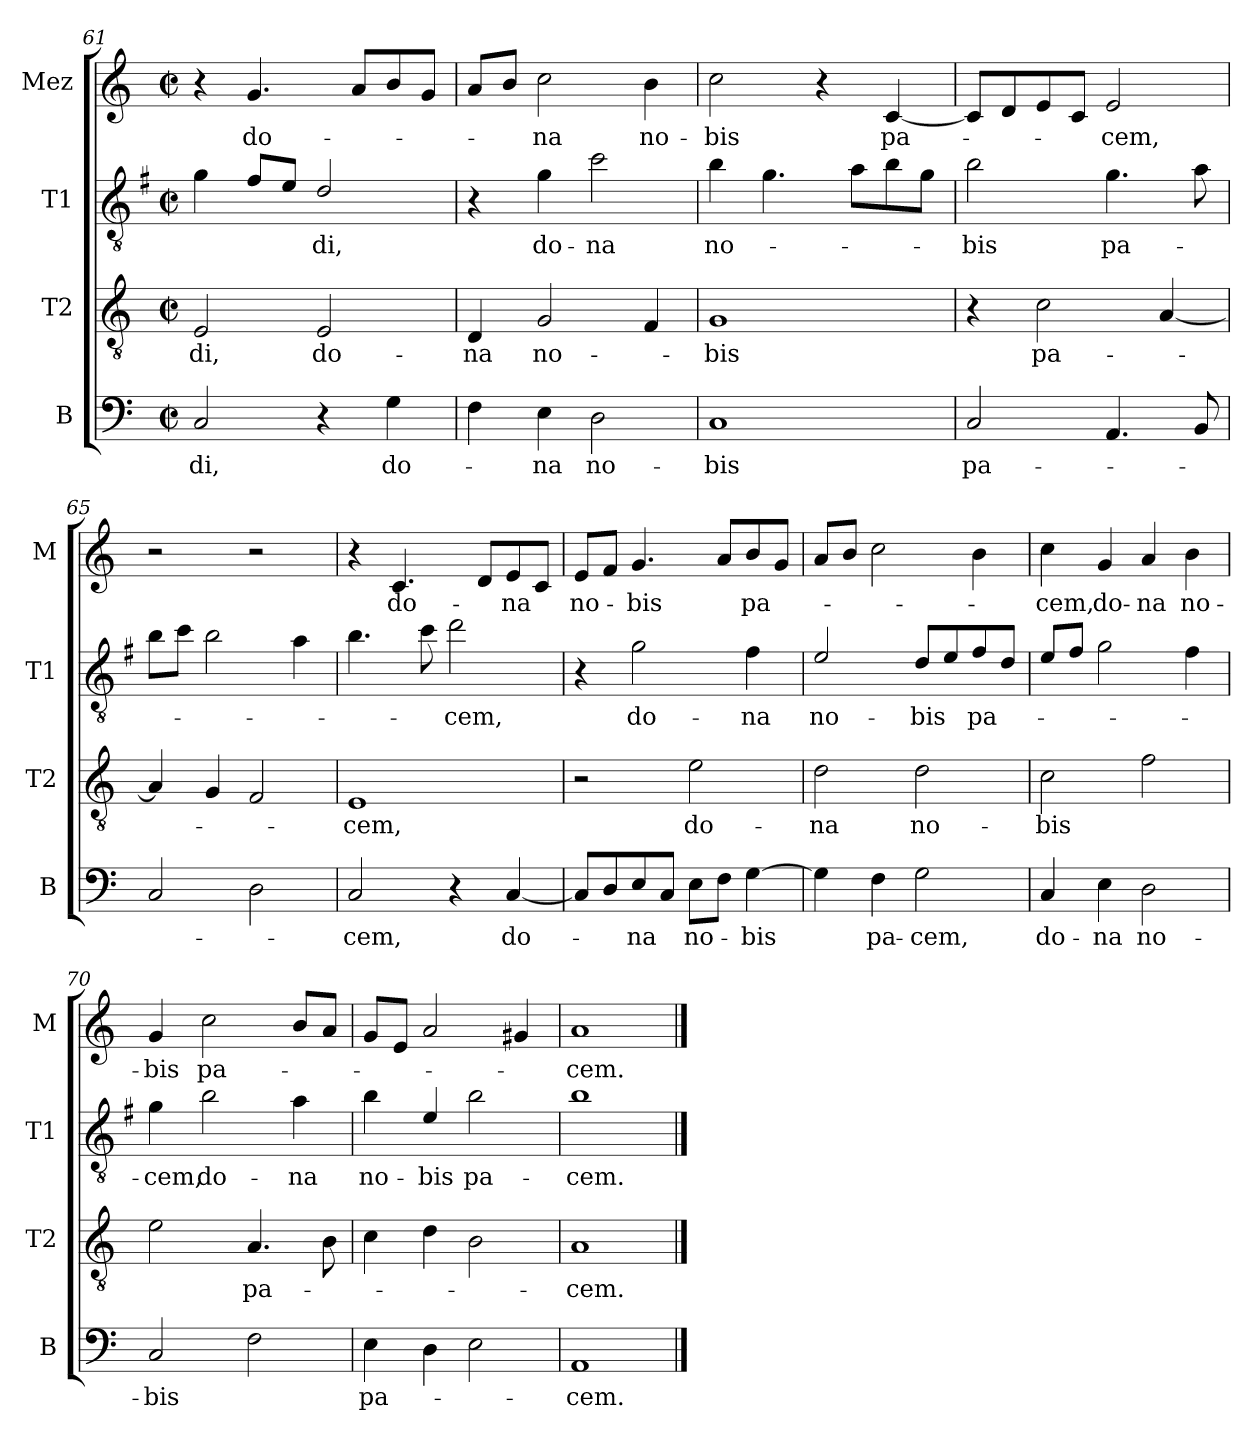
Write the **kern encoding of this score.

**kern	**text	**kern	**text	**kern	**text	**kern	**text
*part4	*part4	*part3	*part3	*part2	*part2	*part1	*part1
*staff4	*staff4	*staff3	*staff3	*staff2	*staff2	*staff1	*staff1
*I"B	*	*I"T2	*	*I"T1	*	*I"Mez	*
*I'B	*	*I'T2	*	*I'T1	*	*I'M	*
*clefF4	*	*clefGv2	*	*clefGv2	*	*clefG2	*
*	*	*	*	*ITrd4c7	*	*	*
*k[]	*	*k[]	*	*k[]	*	*k[]	*
*M2/2	*	*M2/2	*	*M2/2	*	*M2/2	*
*met(c|)	*	*met(c|)	*	*met(c|)	*	*met(c|)	*
=61	=61	=61	=61	=61	=61	=61	=61
!	!LO:LY:b	!	!LO:LY:b	!	!	!	!
2C/	-di,	2E/	-di,	4c\	.	4r	.
!	!	!	!	!	!	!	!LO:LY:b
.	.	.	.	8B/L	.	4.g/	do-
.	.	.	.	8A/J	.	.	.
!	!	!	!LO:LY:b	!	!LO:LY:b	!	!
4r	.	2E/	do-	2G/	-di,	.	.
.	.	.	.	.	.	8a/L	.
!	!LO:LY:b	!	!	!	!	!	!
4G\	do-	.	.	.	.	8b/	.
.	.	.	.	.	.	8g/J	.
=62	=62	=62	=62	=62	=62	=62	=62
!	!	!	!LO:LY:b	!	!	!	!
4F\	.	4D/	-na	4r	.	8a/L	.
.	.	.	.	.	.	8b/J	.
!	!LO:LY:b	!	!LO:LY:b	!	!LO:LY:b	!	!LO:LY:b
4E\	-na	2G/	no-	4c\	do-	2cc\	-na
!	!LO:LY:b	!	!	!	!LO:LY:b	!	!
2D\	no-	.	.	2f\	-na	.	.
!	!	!	!	!	!	!	!LO:LY:b
.	.	4F/	.	.	.	4b\	no-
!!LO:LB:g=z
=63	=63	=63	=63	=63	=63	=63	=63
!	!LO:LY:b	!	!LO:LY:b	!	!LO:LY:b	!	!LO:LY:b
1C	-bis	1G	-bis	4e\	no-	2cc\	-bis
.	.	.	.	4.c\	.	.	.
.	.	.	.	.	.	4r	.
.	.	.	.	8d\L	.	.	.
!	!	!	!	!	!	!	!LO:LY:b
.	.	.	.	8e\	.	[4c/	pa-
.	.	.	.	8c\J	.	.	.
=64	=64	=64	=64	=64	=64	=64	=64
!	!LO:LY:b	!	!	!	!LO:LY:b	!	!
2C/	pa-	4r	.	2e\	-bis	8c/L]	.
.	.	.	.	.	.	8d/	.
!	!	!	!LO:LY:b	!	!	!	!
.	.	2c\	pa-	.	.	8e/	.
.	.	.	.	.	.	8c/J	.
!	!	!	!	!	!LO:LY:b	!	!LO:LY:b
4.AA/	.	.	.	4.c\	pa-	2e/	-cem,
.	.	[4A/	.	.	.	.	.
8BB/	.	.	.	8d\	.	.	.
=65	=65	=65	=65	=65	=65	=65	=65
2C/	.	4A/]	.	8e\L	.	2r	.
.	.	.	.	8f\J	.	.	.
.	.	4G/	.	2e\	.	.	.
2D\	.	2F/	.	.	.	2r	.
.	.	.	.	4d\	.	.	.
=66	=66	=66	=66	=66	=66	=66	=66
!	!LO:LY:b	!	!LO:LY:b	!	!	!	!
2C/	-cem,	1E	-cem,	4.e\	.	4r	.
!	!	!	!	!	!	!	!LO:LY:b
.	.	.	.	.	.	4.c/	do-
.	.	.	.	8f\	.	.	.
!	!	!	!	!	!LO:LY:b	!	!
4r	.	.	.	2g\	-cem,	.	.
.	.	.	.	.	.	8d/L	.
!	!LO:LY:b	!	!	!	!	!	!LO:LY:b
[4C/	do-	.	.	.	.	8e/	na
.	.	.	.	.	.	8c/J	.
=67	=67	=67	=67	=67	=67	=67	=67
!	!	!	!	!	!	!	!LO:LY:b
8C/L]	.	2r	.	4r	.	8e/L	no-
8D/	.	.	.	.	.	8f/J	.
!	!LO:LY:b	!	!	!	!LO:LY:b	!	!LO:LY:b
8E/	-na	.	.	2c\	do-	4.g/	-bis
8C/J	.	.	.	.	.	.	.
!	!LO:LY:b	!	!LO:LY:b	!	!	!	!
8E\L	no-	2e\	do-	.	.	.	.
8F\J	.	.	.	.	.	8a/L	.
!	!LO:LY:b	!	!	!	!LO:LY:b	!	!LO:LY:b
[4G\	-bis	.	.	4B\	-na	8b/	pa-
.	.	.	.	.	.	8g/J	.
!!LO:PB:g=z
=68	=68	=68	=68	=68	=68	=68	=68
!	!	!	!LO:LY:b	!	!LO:LY:b	!	!
4G\]	.	2d\	na	2A/	no-	8a/L	.
.	.	.	.	.	.	8b/J	.
!	!LO:LY:b	!	!	!	!	!	!
4F\	pa-	.	.	.	.	2cc\	.
!	!LO:LY:b	!	!LO:LY:b	!	!LO:LY:b	!	!
2G\	-cem,	2d\	no-	8G/L	-bis	.	.
.	.	.	.	8A/	.	.	.
!	!	!	!	!	!LO:LY:b	!	!
.	.	.	.	8B/	pa-	4b\	.
.	.	.	.	8G/J	.	.	.
=69	=69	=69	=69	=69	=69	=69	=69
!	!LO:LY:b	!	!LO:LY:b	!	!	!	!LO:LY:b
4C/	do-	2c\	-bis	8A/L	.	4cc\	-cem,
.	.	.	.	8B/J	.	.	.
!	!LO:LY:b	!	!	!	!	!	!LO:LY:b
4E\	na	.	.	2c\	.	4g/	do-
!	!LO:LY:b	!	!	!	!	!	!LO:LY:b
2D\	no-	2f\	.	.	.	4a/	-na
!	!	!	!	!	!	!	!LO:LY:b
.	.	.	.	4B\	.	4b\	no-
=70	=70	=70	=70	=70	=70	=70	=70
!	!LO:LY:b	!	!	!	!LO:LY:b	!	!LO:LY:b
2C/	-bis	2e\	.	4c\	-cem,	4g/	-bis
!	!	!	!	!	!LO:LY:b	!	!LO:LY:b
.	.	.	.	2e\	do-	2cc\	pa-
!	!	!	!LO:LY:b	!	!	!	!
2F\	.	4.A/	pa-	.	.	.	.
!	!	!	!	!	!LO:LY:b	!	!
.	.	.	.	4d\	-na	8b/L	.
.	.	8B\	.	.	.	8a/J	.
=71	=71	=71	=71	=71	=71	=71	=71
!	!LO:LY:b	!	!	!	!LO:LY:b	!	!
4E\	pa-	4c\	.	4e\	no-	8g/L	.
.	.	.	.	.	.	8e/J	.
!	!	!	!	!	!LO:LY:b	!	!
4D\	.	4d\	.	4A/	-bis	2a/	.
!	!	!	!	!	!LO:LY:b	!	!
2E\	.	2B\	.	2e\	pa-	.	.
.	.	.	.	.	.	4g#X/	.
=72	=72	=72	=72	=72	=72	=72	=72
!	!LO:LY:b	!	!LO:LY:b	!	!LO:LY:b	!	!LO:LY:b
1AA	-cem.	1A	-cem.	1e	-cem.	1a	-cem.
==	==	==	==	==	==	==	==
*-	*-	*-	*-	*-	*-	*-	*-
